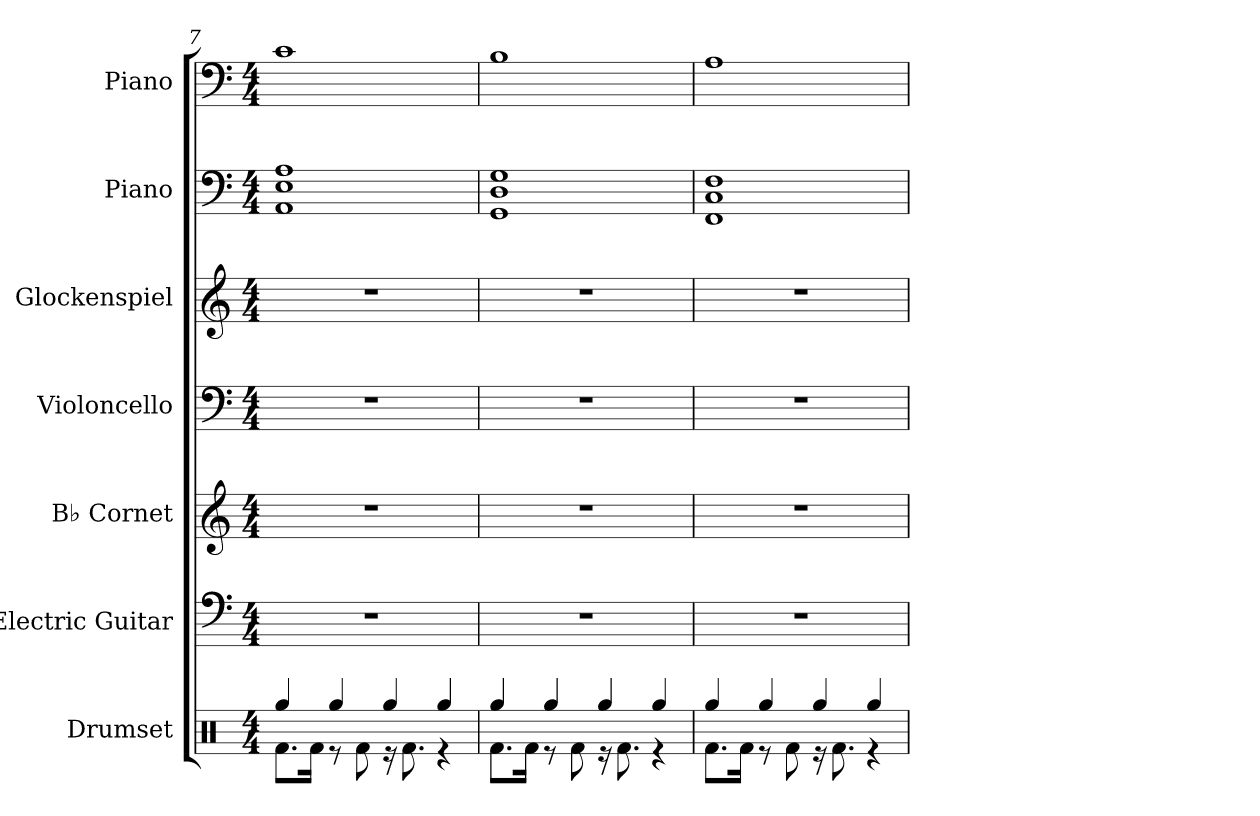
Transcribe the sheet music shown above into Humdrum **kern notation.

**kern	**kern	**kern	**kern	**kern	**kern	**kern
*part7	*part6	*part5	*part4	*part3	*part2	*part1
*staff7	*staff6	*staff5	*staff4	*staff3	*staff2	*staff1
*I"Drumset	*I"Electric Guitar	*I"B♭ Cornet	*I"Violoncello	*I"Glockenspiel	*I"Piano	*I"Piano
*I'Drs.	*I'El. Guit.	*I'B♭ Cnt.	*I'Vc.	*I'Glk.	*I'Pno.	*I'Pno.
*clefX	*clefF5	*clefG2	*clefF4	*clefG2	*clefF4	*clefF4
*	*	*ITrd1c2	*	*ITrd-14c-24	*	*
*k[]	*k[]	*k[b-e-]	*k[]	*k[]	*k[]	*k[]
*M4/4	*M4/4	*M4/4	*M4/4	*M4/4	*M4/4	*M4/4
=7	=7	=7	=7	=7	=7	=7
*^	*	*	*	*	*	*
4Rgg/	8.Rf\L	1r	1r	1r	1r	1AA 1E 1A	1c
.	16Rf\Jk	.	.	.	.	.	.
4Rgg/	8r	.	.	.	.	.	.
.	8Rf\	.	.	.	.	.	.
4Rgg/	16r	.	.	.	.	.	.
.	8.Rf\	.	.	.	.	.	.
4Rgg/	4r	.	.	.	.	.	.
=8	=8	=8	=8	=8	=8	=8	=8
4Rgg/	8.Rf\L	1r	1r	1r	1r	1GG 1D 1G	1B
.	16Rf\Jk	.	.	.	.	.	.
4Rgg/	8r	.	.	.	.	.	.
.	8Rf\	.	.	.	.	.	.
4Rgg/	16r	.	.	.	.	.	.
.	8.Rf\	.	.	.	.	.	.
4Rgg/	4r	.	.	.	.	.	.
=9	=9	=9	=9	=9	=9	=9	=9
4Rgg/	8.Rf\L	1r	1r	1r	1r	1FF 1C 1F	1A
.	16Rf\Jk	.	.	.	.	.	.
4Rgg/	8r	.	.	.	.	.	.
.	8Rf\	.	.	.	.	.	.
4Rgg/	16r	.	.	.	.	.	.
.	8.Rf\	.	.	.	.	.	.
4Rgg/	4r	.	.	.	.	.	.
*v	*v	*	*	*	*	*	*
=	=	=	=	=	=	=
*-	*-	*-	*-	*-	*-	*-
